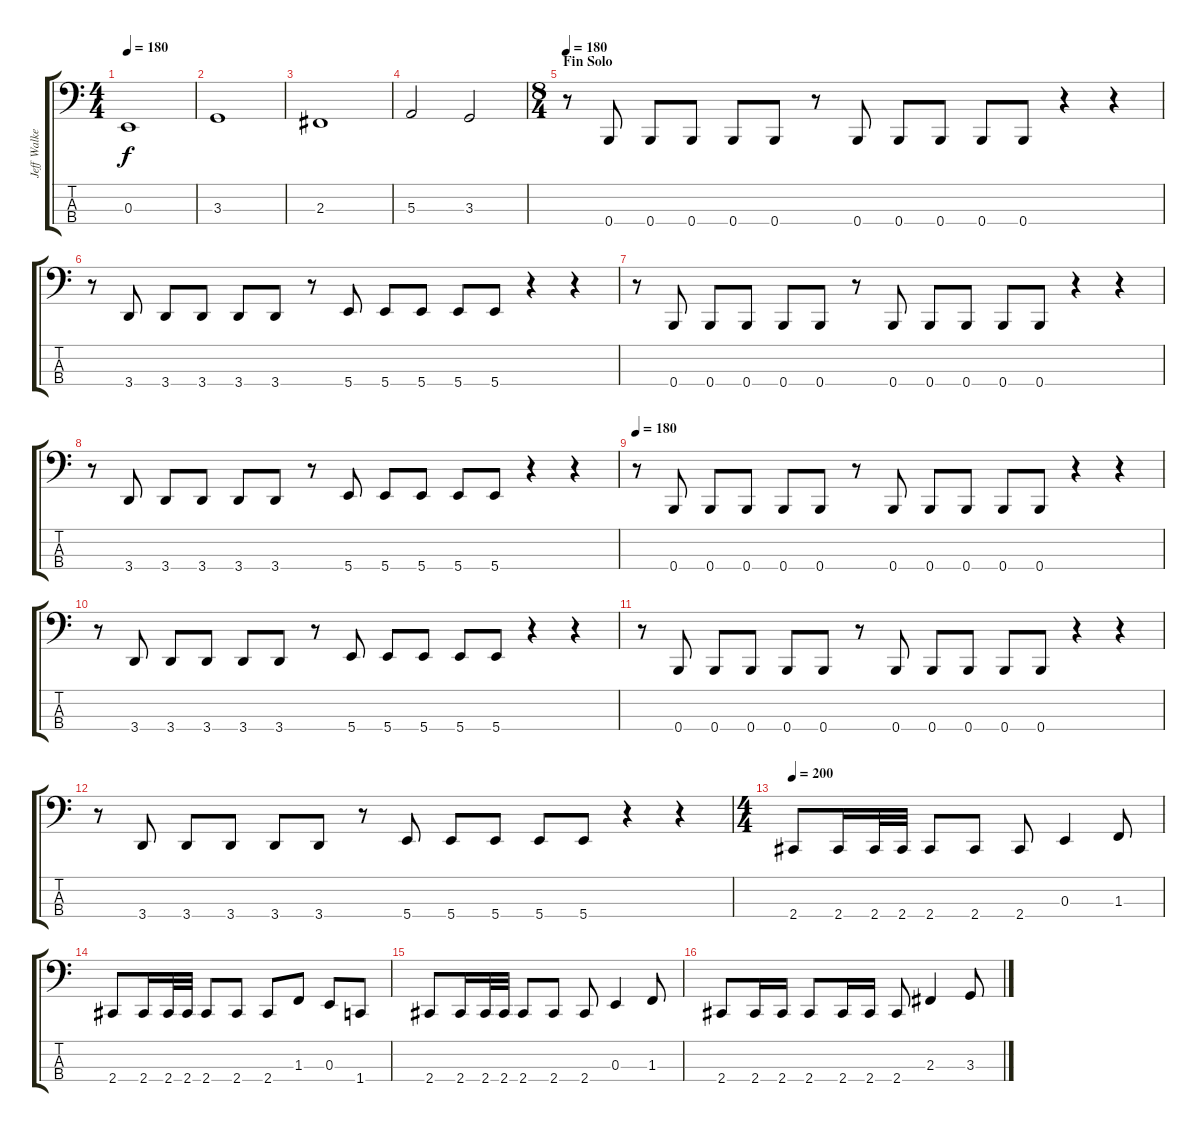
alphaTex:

\track ("Jeff Walker" "Jeff Walke") {instrument electricbasspick}
\staff {score tabs}
\tuning (D2 A1 E1 B0) {hide}
\ts (4 4)
\tempo 180
\clef f4
\ks c
0.3.1{dy f} |
3.3.1 |
2.3.1 |
5.3.2 3.3.2 |
\ts (8 4)
\section ("" "Fin Solo")
\tempo 180
r.8 0.4.8 0.4.8 0.4.8 0.4.8 0.4.8 r.8 0.4.8 0.4.8 0.4.8 0.4.8 0.4.8 r.4 r.4 |
r.8 3.4.8 3.4.8 3.4.8 3.4.8 3.4.8 r.8 5.4.8 5.4.8 5.4.8 5.4.8 5.4.8 r.4 r.4 |
r.8 0.4.8 0.4.8 0.4.8 0.4.8 0.4.8 r.8 0.4.8 0.4.8 0.4.8 0.4.8 0.4.8 r.4 r.4 |
r.8 3.4.8 3.4.8 3.4.8 3.4.8 3.4.8 r.8 5.4.8 5.4.8 5.4.8 5.4.8 5.4.8 r.4 r.4 |
\tempo 180
r.8 0.4.8 0.4.8 0.4.8 0.4.8 0.4.8 r.8 0.4.8 0.4.8 0.4.8 0.4.8 0.4.8 r.4 r.4 |
r.8 3.4.8 3.4.8 3.4.8 3.4.8 3.4.8 r.8 5.4.8 5.4.8 5.4.8 5.4.8 5.4.8 r.4 r.4 |
r.8 0.4.8 0.4.8 0.4.8 0.4.8 0.4.8 r.8 0.4.8 0.4.8 0.4.8 0.4.8 0.4.8 r.4 r.4 |
r.8 3.4.8 3.4.8 3.4.8 3.4.8 3.4.8 r.8 5.4.8 5.4.8 5.4.8 5.4.8 5.4.8 r.4 r.4 |
\ts (4 4)
\tempo 200
2.4.8 2.4.16 2.4.32 2.4.32 2.4.8 2.4.8 2.4.8 0.3.4 1.3.8 |
2.4.8 2.4.16 2.4.32 2.4.32 2.4.8 2.4.8 2.4.8 1.3.8 0.3.8 1.4.8 |
2.4.8 2.4.16 2.4.32 2.4.32 2.4.8 2.4.8 2.4.8 0.3.4 1.3.8 |
2.4.8 2.4.16 2.4.16 2.4.8 2.4.16 2.4.16 2.4.8 2.3.4 3.3.8
